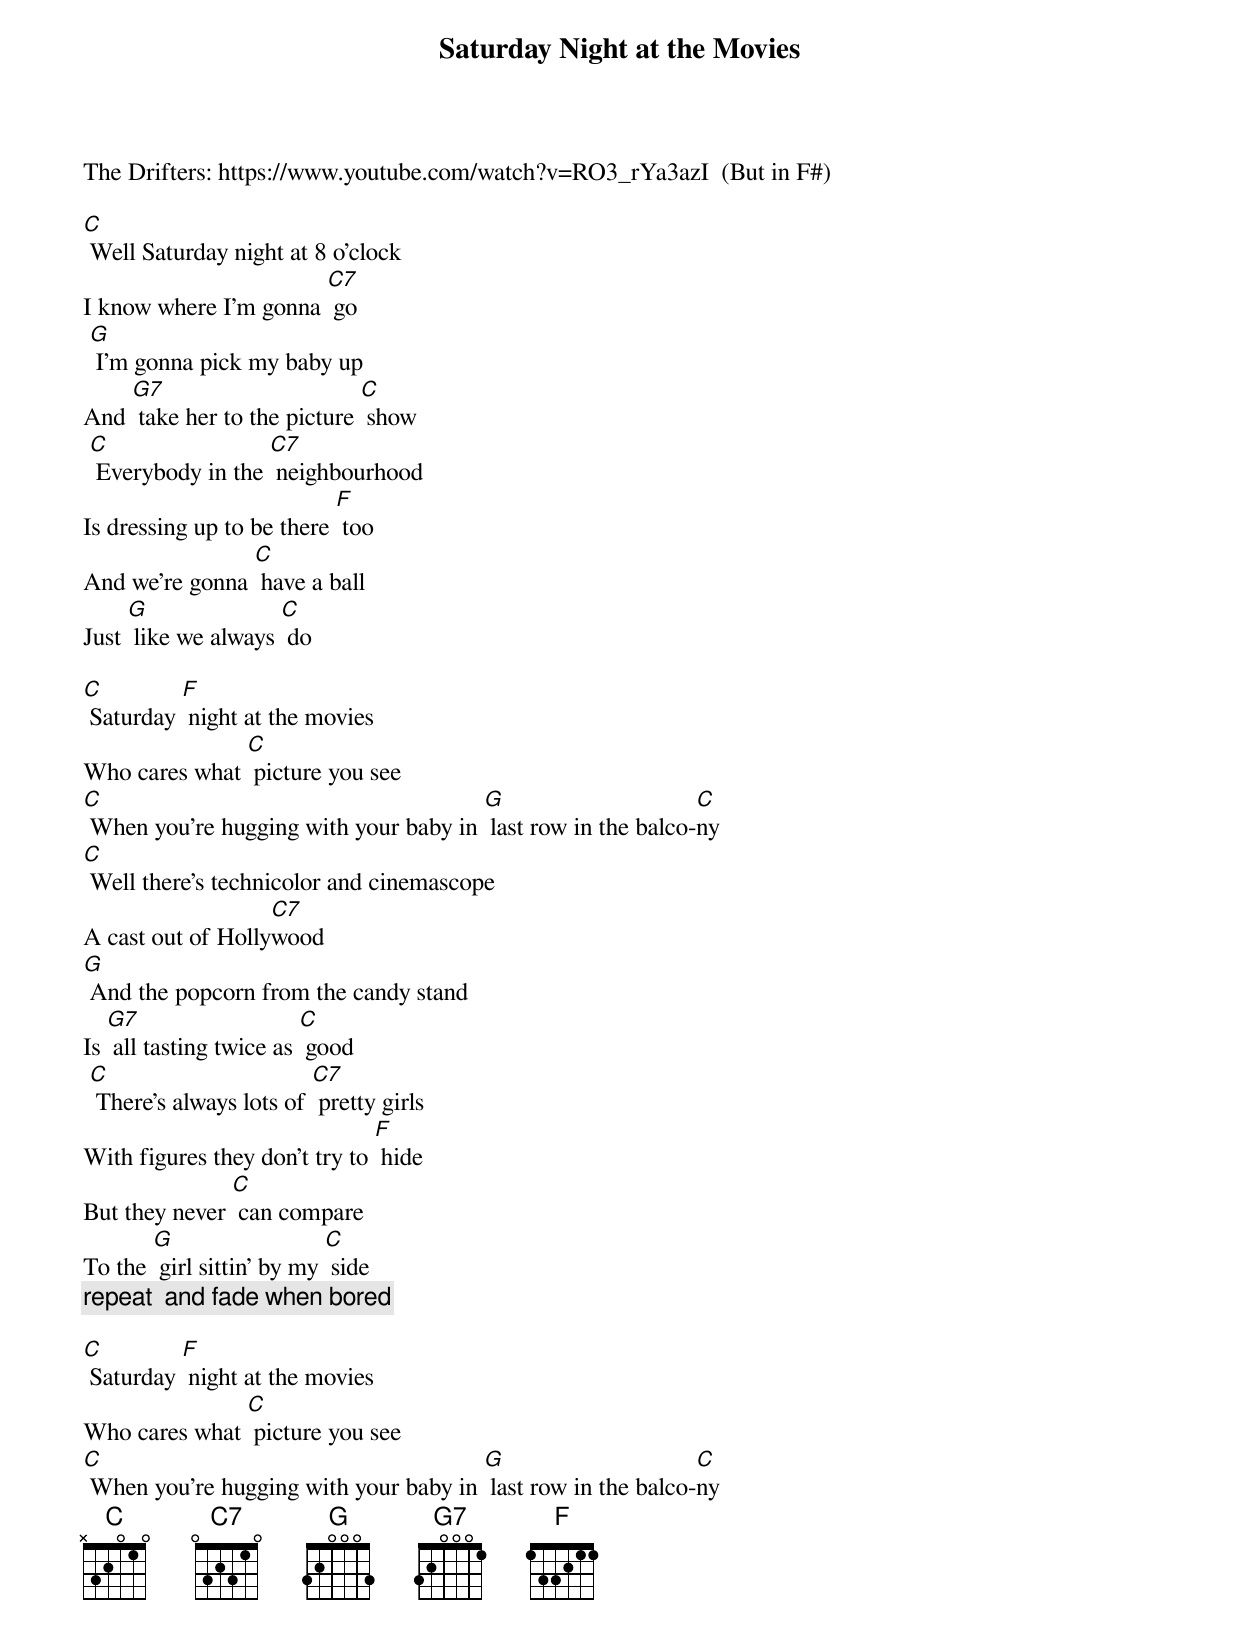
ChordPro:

{t: Saturday Night at the Movies }
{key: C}
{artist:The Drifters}
The Drifters: https://www.youtube.com/watch?v=RO3_rYa3azI  (But in F#)
{c: }

[C] Well Saturday night at 8 o'clock
I know where I'm gonna [C7] go
 [G] I'm gonna pick my baby up
And [G7] take her to the picture [C] show
{c: }
 [C] Everybody in the [C7] neighbourhood
Is dressing up to be there [F] too
And we're gonna [C] have a ball
Just [G] like we always [C] do
{c: }

[C] Saturday [F] night at the movies
Who cares what [C] picture you see
[C] When you're hugging with your baby in [G] last row in the balco-[C]ny
{c: }
[C] Well there's technicolor and cinemascope
A cast out of Holly[C7]wood
[G] And the popcorn from the candy stand
Is [G7] all tasting twice as [C] good
{c: }
 [C] There's always lots of [C7] pretty girls
With figures they don't try to [F] hide
But they never [C] can compare
To the [G] girl sittin' by my [C] side
{c: repeat  and fade when bored}

[C] Saturday [F] night at the movies
Who cares what [C] picture you see
[C] When you're hugging with your baby in [G] last row in the balco-[C]ny
